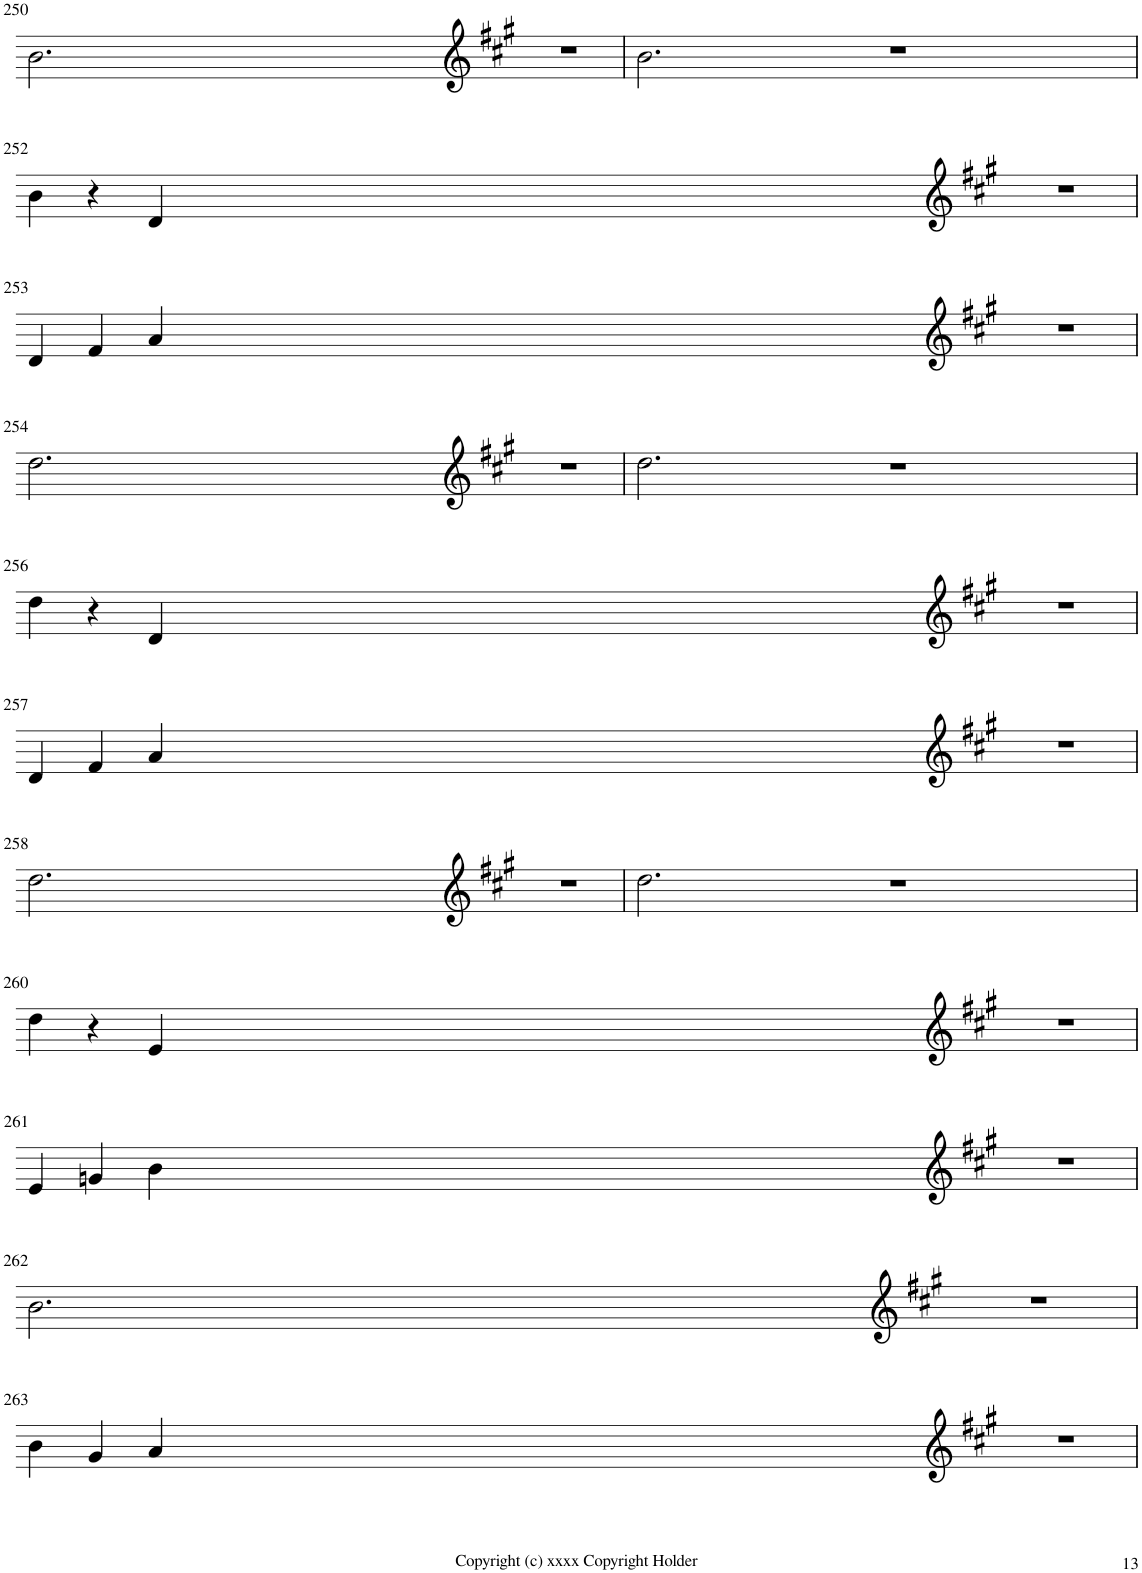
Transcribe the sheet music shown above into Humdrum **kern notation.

**kern
*part1
*staff1
*I"Voice
*I'V
!!LO:PB:g=z
*clefG2
*k[f#c#g#]
*M3/4
=250
2.b\
0.ryy
2.r
=251
2.b\
0.ryy
2.r
!!LO:LB:g=z
=252
4b\
4r
4d/
0.ryy
2.r
!!LO:LB:g=z
=253
4d/
4f#/
4a/
0.ryy
2.r
!!LO:LB:g=z
=254
2.dd\
0.ryy
2.r
=255
2.dd\
0.ryy
2.r
!!LO:LB:g=z
=256
4dd\
4r
4d/
0.ryy
2.r
!!LO:LB:g=z
=257
4d/
4f#/
4a/
0.ryy
2.r
!!LO:LB:g=z
=258
2.dd\
0.ryy
2.r
=259
2.dd\
0.ryy
2.r
!!LO:LB:g=z
=260
4dd\
4r
4e/
0.ryy
2.r
!!LO:LB:g=z
=261
4e/
4gn/
4b\
0.ryy
2.r
!!LO:LB:g=z
=262
2.b\
0.ryy
2.r
!!LO:LB:g=z
=263
4b\
4g#/
4a/
0.ryy
2.r
=
*-
